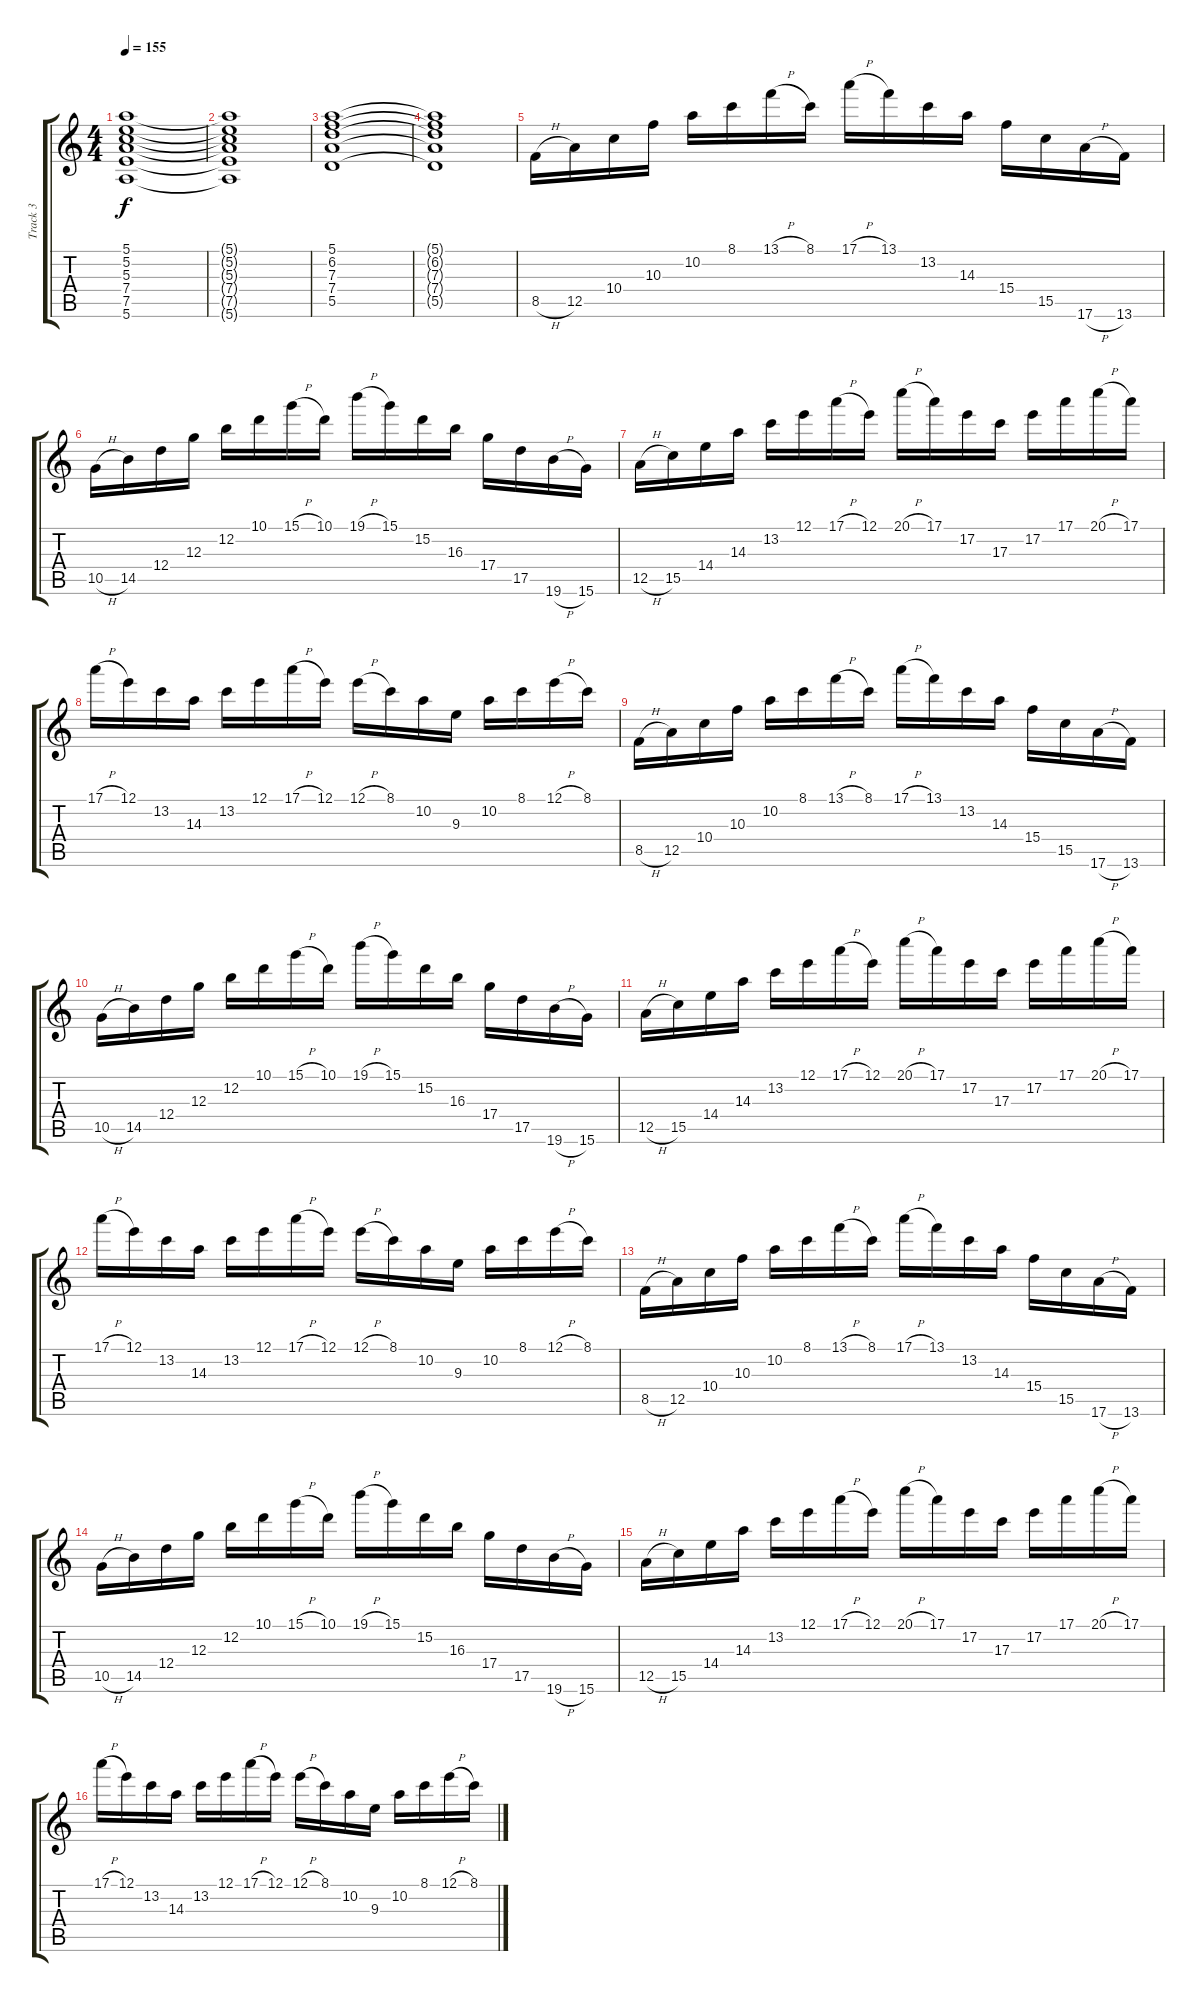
\track ("Track 3" "Track 3") {instrument overdrivenguitar}
\staff {score tabs}
\tuning (E4 B3 G3 D3 A2 E2) {hide}
\ts (4 4)
\tempo 155
\clef g2
\ks c
(5.1 5.2 5.3 7.4 7.5 5.6).1{dy f} |
(5.1{t} 5.2{t} 5.3{t} 7.4{t} 7.5{t} 5.6{t}).1 |
(5.1 6.2 7.3 7.4 5.5).1 |
(5.1{t} 6.2{t} 7.3{t} 7.4{t} 5.5{t}).1 |
8.5{h}.16{volume 12} 12.5.16 10.4.16 10.3.16 10.2.16 8.1.16 13.1{h}.16 8.1.16 17.1{h}.16 13.1.16 13.2.16 14.3.16 15.4.16 15.5.16 17.6{h}.16 13.6.16 |
10.5{h}.16 14.5.16 12.4.16 12.3.16 12.2.16 10.1.16 15.1{h}.16 10.1.16 19.1{h}.16 15.1.16 15.2.16 16.3.16 17.4.16 17.5.16 19.6{h}.16 15.6.16 |
12.5{h}.16 15.5.16 14.4.16 14.3.16 13.2.16 12.1.16 17.1{h}.16 12.1.16 20.1{h}.16 17.1.16 17.2.16 17.3.16 17.2.16 17.1.16 20.1{h}.16 17.1.16 |
17.1{h}.16 12.1.16 13.2.16 14.3.16 13.2.16 12.1.16 17.1{h}.16 12.1.16 12.1{h}.16 8.1.16 10.2.16 9.3.16 10.2.16 8.1.16 12.1{h}.16 8.1.16 |
8.5{h}.16 12.5.16 10.4.16 10.3.16 10.2.16 8.1.16 13.1{h}.16 8.1.16 17.1{h}.16 13.1.16 13.2.16 14.3.16 15.4.16 15.5.16 17.6{h}.16 13.6.16 |
10.5{h}.16 14.5.16 12.4.16 12.3.16 12.2.16 10.1.16 15.1{h}.16 10.1.16 19.1{h}.16 15.1.16 15.2.16 16.3.16 17.4.16 17.5.16 19.6{h}.16 15.6.16 |
12.5{h}.16 15.5.16 14.4.16 14.3.16 13.2.16 12.1.16 17.1{h}.16 12.1.16 20.1{h}.16 17.1.16 17.2.16 17.3.16 17.2.16 17.1.16 20.1{h}.16 17.1.16 |
17.1{h}.16 12.1.16 13.2.16 14.3.16 13.2.16 12.1.16 17.1{h}.16 12.1.16 12.1{h}.16 8.1.16 10.2.16 9.3.16 10.2.16 8.1.16 12.1{h}.16 8.1.16 |
8.5{h}.16 12.5.16 10.4.16 10.3.16 10.2.16 8.1.16 13.1{h}.16 8.1.16 17.1{h}.16 13.1.16 13.2.16 14.3.16 15.4.16 15.5.16 17.6{h}.16 13.6.16 |
10.5{h}.16 14.5.16 12.4.16 12.3.16 12.2.16 10.1.16 15.1{h}.16 10.1.16 19.1{h}.16 15.1.16 15.2.16 16.3.16 17.4.16 17.5.16 19.6{h}.16 15.6.16 |
12.5{h}.16 15.5.16 14.4.16 14.3.16 13.2.16 12.1.16 17.1{h}.16 12.1.16 20.1{h}.16 17.1.16 17.2.16 17.3.16 17.2.16 17.1.16 20.1{h}.16 17.1.16 |
17.1{h}.16 12.1.16 13.2.16 14.3.16 13.2.16 12.1.16 17.1{h}.16 12.1.16 12.1{h}.16 8.1.16 10.2.16 9.3.16 10.2.16 8.1.16 12.1{h}.16 8.1.16
